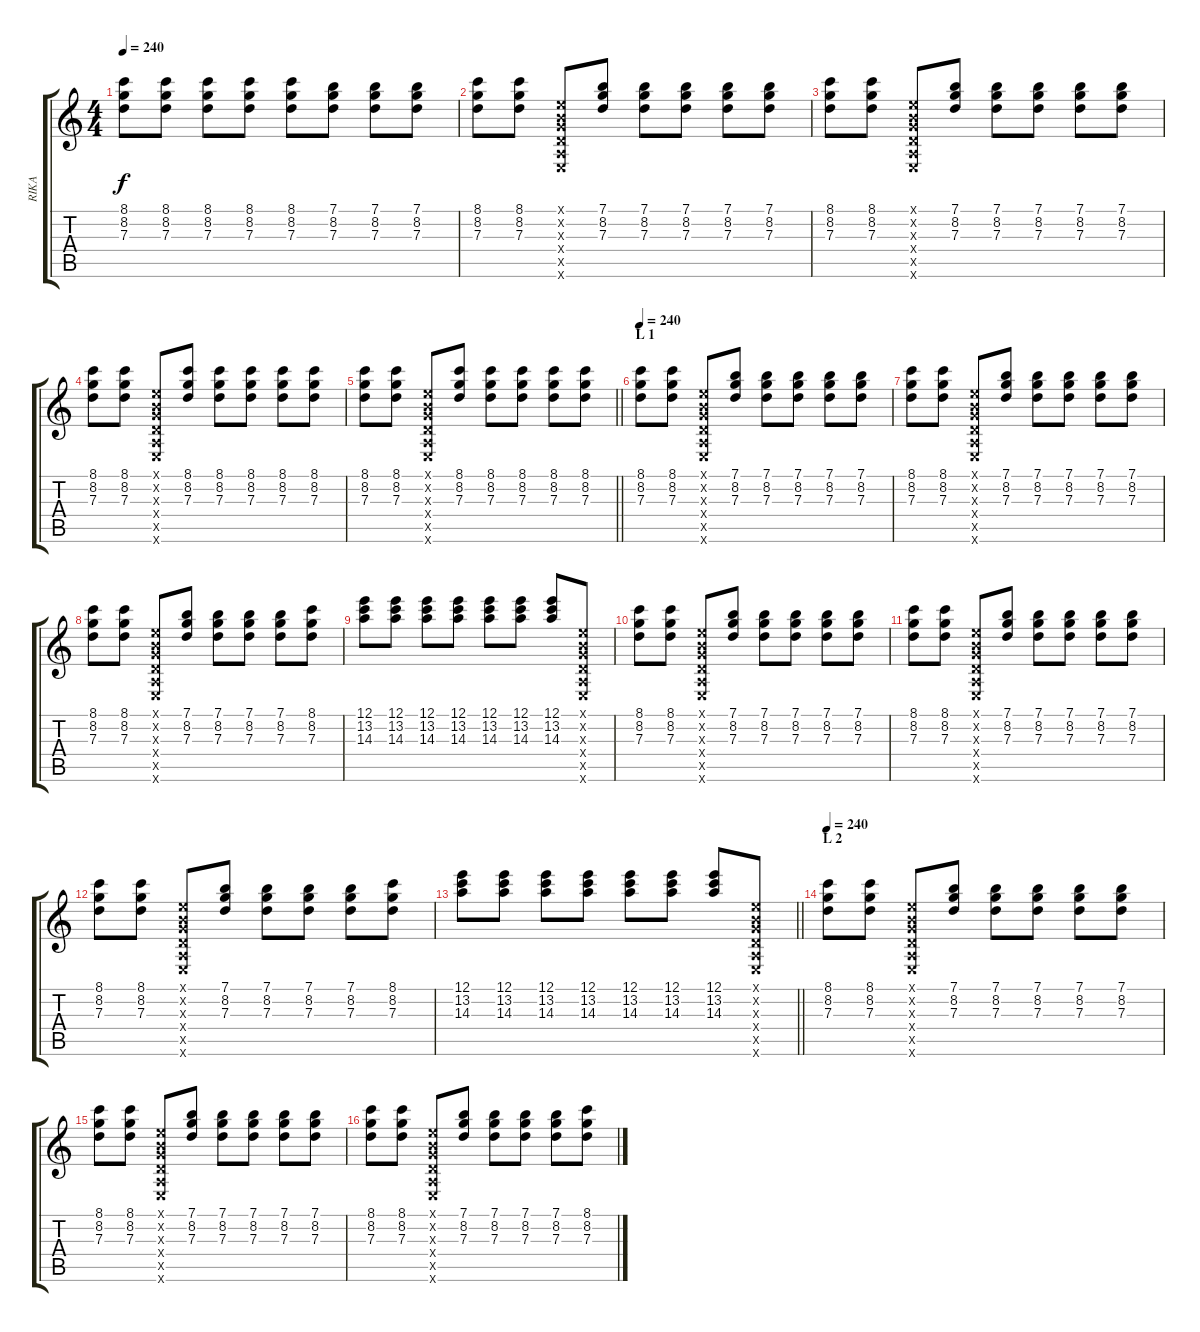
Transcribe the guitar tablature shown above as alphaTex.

\track ("RIKA" "RIKA") {instrument distortionguitar}
\staff {score tabs}
\tuning (E4 B3 G3 D3 A2 E2) {hide}
\ts (4 4)
\tempo 240
\clef g2
\ks c
(8.1 8.2 7.3).8{dy f} (8.1 8.2 7.3).8 (8.1 8.2 7.3).8 (8.1 8.2 7.3).8 (8.1 8.2 7.3).8 (7.1 8.2 7.3).8 (7.1 8.2 7.3).8 (7.1 8.2 7.3).8 |
(8.1 8.2 7.3).8 (8.1 8.2 7.3).8 (0.1{x} 0.2{x} 0.3{x} 0.4{x} 0.5{x} 0.6{x}).8 (7.1 8.2 7.3).8 (7.1 8.2 7.3).8 (7.1 8.2 7.3).8 (7.1 8.2 7.3).8 (7.1 8.2 7.3).8 |
(8.1 8.2 7.3).8 (8.1 8.2 7.3).8 (0.1{x} 0.2{x} 0.3{x} 0.4{x} 0.5{x} 0.6{x}).8 (7.1 8.2 7.3).8 (7.1 8.2 7.3).8 (7.1 8.2 7.3).8 (7.1 8.2 7.3).8 (7.1 8.2 7.3).8 |
(8.1 8.2 7.3).8 (8.1 8.2 7.3).8 (0.1{x} 0.2{x} 0.3{x} 0.4{x} 0.5{x} 0.6{x}).8 (8.1 8.2 7.3).8 (8.1 8.2 7.3).8 (8.1 8.2 7.3).8 (8.1 8.2 7.3).8 (8.1 8.2 7.3).8 |
\barLineRight lightlight
(8.1 8.2 7.3).8 (8.1 8.2 7.3).8 (0.1{x} 0.2{x} 0.3{x} 0.4{x} 0.5{x} 0.6{x}).8 (8.1 8.2 7.3).8 (8.1 8.2 7.3).8 (8.1 8.2 7.3).8 (8.1 8.2 7.3).8 (8.1 8.2 7.3).8 |
\section ("" "L 1")
\tempo 240
(8.1 8.2 7.3).8{volume 8 balance 8 instrument distortionguitar} (8.1 8.2 7.3).8 (0.1{x} 0.2{x} 0.3{x} 0.4{x} 0.5{x} 0.6{x}).8 (7.1 8.2 7.3).8 (7.1 8.2 7.3).8 (7.1 8.2 7.3).8 (7.1 8.2 7.3).8 (7.1 8.2 7.3).8 |
(8.1 8.2 7.3).8 (8.1 8.2 7.3).8 (0.1{x} 0.2{x} 0.3{x} 0.4{x} 0.5{x} 0.6{x}).8 (7.1 8.2 7.3).8 (7.1 8.2 7.3).8 (7.1 8.2 7.3).8 (7.1 8.2 7.3).8 (7.1 8.2 7.3).8 |
(8.1 8.2 7.3).8 (8.1 8.2 7.3).8 (0.1{x} 0.2{x} 0.3{x} 0.4{x} 0.5{x} 0.6{x}).8 (7.1 8.2 7.3).8 (7.1 8.2 7.3).8 (7.1 8.2 7.3).8 (7.1 8.2 7.3).8 (8.1 8.2 7.3).8 |
(12.1 13.2 14.3).8 (12.1 13.2 14.3).8 (12.1 13.2 14.3).8 (12.1 13.2 14.3).8 (12.1 13.2 14.3).8 (12.1 13.2 14.3).8 (12.1 13.2 14.3).8 (0.1{x} 0.2{x} 0.3{x} 0.4{x} 0.5{x} 0.6{x}).8 |
(8.1 8.2 7.3).8 (8.1 8.2 7.3).8 (0.1{x} 0.2{x} 0.3{x} 0.4{x} 0.5{x} 0.6{x}).8 (7.1 8.2 7.3).8 (7.1 8.2 7.3).8 (7.1 8.2 7.3).8 (7.1 8.2 7.3).8 (7.1 8.2 7.3).8 |
(8.1 8.2 7.3).8 (8.1 8.2 7.3).8 (0.1{x} 0.2{x} 0.3{x} 0.4{x} 0.5{x} 0.6{x}).8 (7.1 8.2 7.3).8 (7.1 8.2 7.3).8 (7.1 8.2 7.3).8 (7.1 8.2 7.3).8 (7.1 8.2 7.3).8 |
(8.1 8.2 7.3).8 (8.1 8.2 7.3).8 (0.1{x} 0.2{x} 0.3{x} 0.4{x} 0.5{x} 0.6{x}).8 (7.1 8.2 7.3).8 (7.1 8.2 7.3).8 (7.1 8.2 7.3).8 (7.1 8.2 7.3).8 (8.1 8.2 7.3).8 |
\barLineRight lightlight
(12.1 13.2 14.3).8 (12.1 13.2 14.3).8 (12.1 13.2 14.3).8 (12.1 13.2 14.3).8 (12.1 13.2 14.3).8 (12.1 13.2 14.3).8 (12.1 13.2 14.3).8 (0.1{x} 0.2{x} 0.3{x} 0.4{x} 0.5{x} 0.6{x}).8 |
\section ("" "L 2")
\tempo 240
(8.1 8.2 7.3).8{volume 8 balance 8 instrument distortionguitar} (8.1 8.2 7.3).8 (0.1{x} 0.2{x} 0.3{x} 0.4{x} 0.5{x} 0.6{x}).8 (7.1 8.2 7.3).8 (7.1 8.2 7.3).8 (7.1 8.2 7.3).8 (7.1 8.2 7.3).8 (7.1 8.2 7.3).8 |
(8.1 8.2 7.3).8 (8.1 8.2 7.3).8 (0.1{x} 0.2{x} 0.3{x} 0.4{x} 0.5{x} 0.6{x}).8 (7.1 8.2 7.3).8 (7.1 8.2 7.3).8 (7.1 8.2 7.3).8 (7.1 8.2 7.3).8 (7.1 8.2 7.3).8 |
(8.1 8.2 7.3).8 (8.1 8.2 7.3).8 (0.1{x} 0.2{x} 0.3{x} 0.4{x} 0.5{x} 0.6{x}).8 (7.1 8.2 7.3).8 (7.1 8.2 7.3).8 (7.1 8.2 7.3).8 (7.1 8.2 7.3).8 (8.1 8.2 7.3).8
